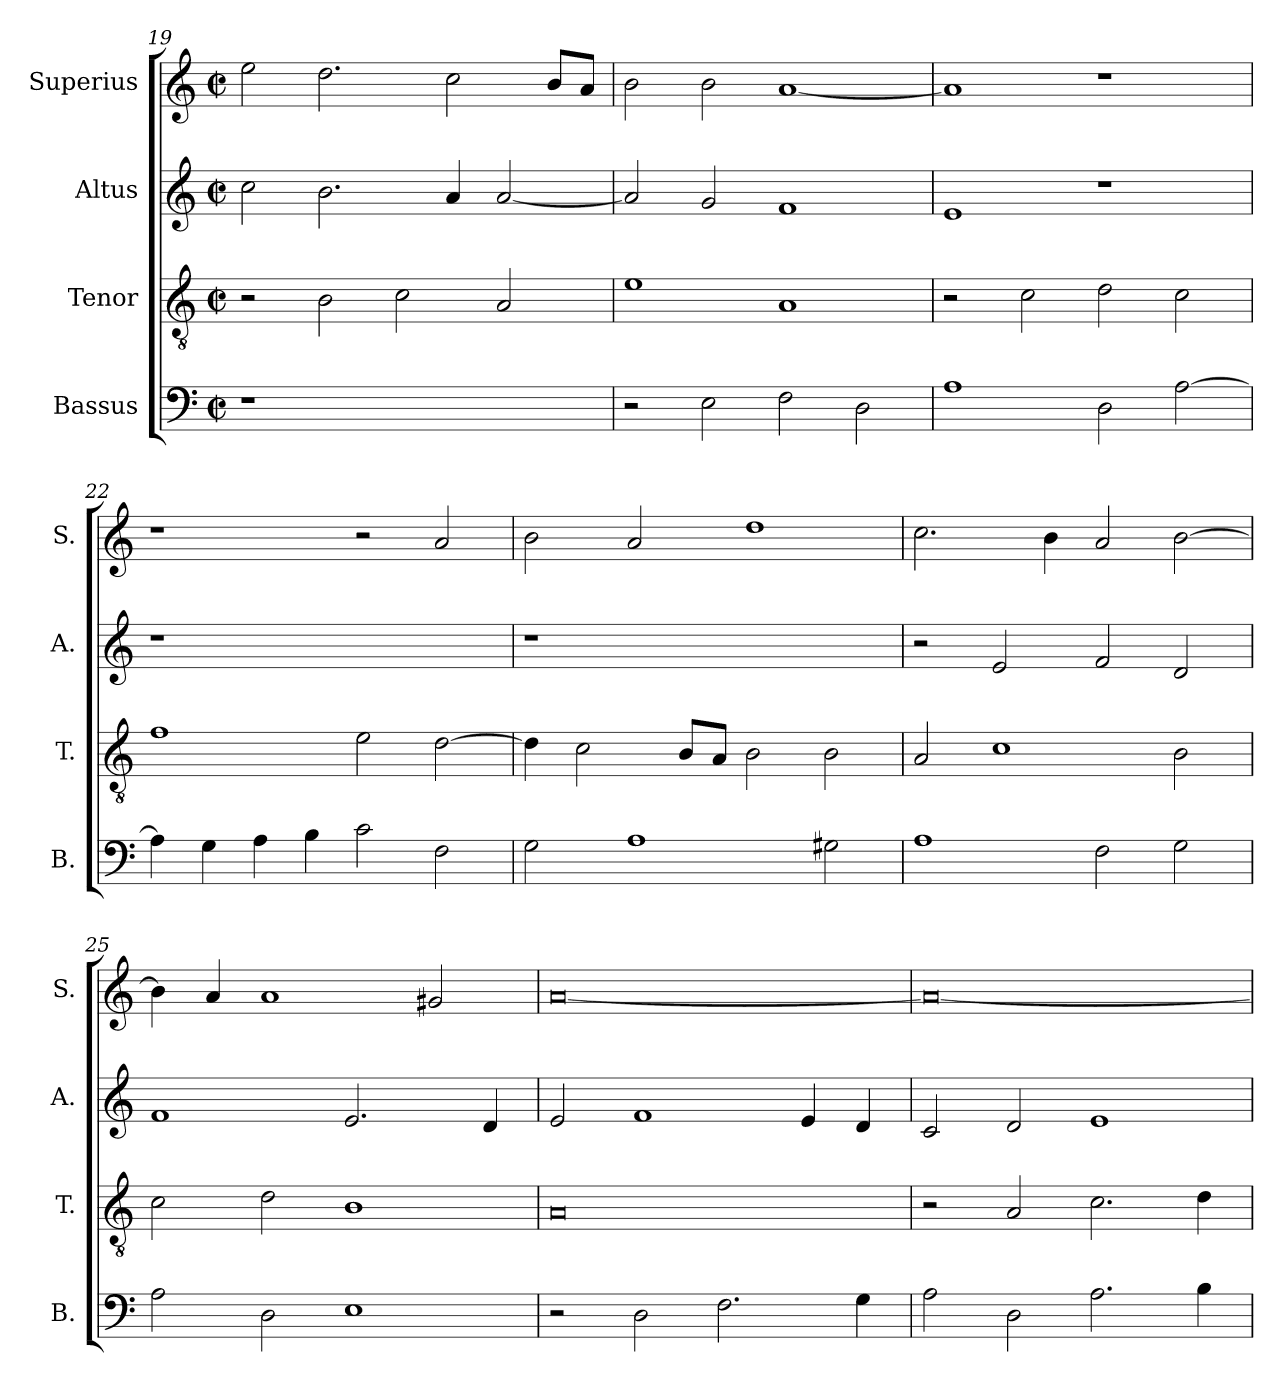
**kern	**kern	**kern	**kern
*part4	*part3	*part2	*part1
*staff4	*staff3	*staff2	*staff1
*I"Bassus	*I"Tenor	*I"Altus	*I"Superius
*I'B.	*I'T.	*I'A.	*I'S.
!!LO:LB:g=z
*clefF4	*clefGv2	*clefG2	*clefG2
*	*ITrd7c12	*	*
*k[]	*k[]	*k[]	*k[]
*C:	*C:	*C:	*C:
*M2/2	*M2/2	*M2/2	*M2/2
*met(c|)	*met(c|)	*met(c|)	*met(c|)
=19	=19	=19	=19
!LO:N:vis=1	!	!	!
1r	2r	2cci\	2eei\
.	2BBi\	2.bi\	2.ddi\
1ryy	2Ci\	.	.
.	.	4ai/	2cci\
.	2AAi/	[<2ai/	.
.	.	.	8bi/L
.	.	.	8ai/J
=20	=20	=20	=20
2r	1Ei	2ai/]	2bi\
2Ei\	.	2gi/	2bi\
2Fi\	1AAi	1fi	[<1ai
2Di\	.	.	.
=21	=21	=21	=21
1Ai	2r	1ei	1ai]
.	2Ci\	.	.
2Di\	2Di\	1r	1r
[>2Ai\	2Ci\	.	.
=22	=22	=22	=22
!	!	!LO:N:vis=1	!
4Ai\]	1Fi	1r	1r
4Gi\	.	.	.
4Ai\	.	.	.
4Bi\	.	.	.
2ci\	2Ei\	1ryy	2r
2Fi\	[>2Di\	.	2ai/
!!LO:LB:g=z
=23	=23	=23	=23
!	!	!LO:N:vis=1	!
2Gi\	4Di\]	1r	2bi\
.	2Ci\	.	.
1Ai	.	.	2ai/
.	8BBi/L	.	.
.	8AAi/J	.	.
.	2BBi\	1ryy	1ddi
2G#Xi\	2BBi\	.	.
=24	=24	=24	=24
1Ai	2AAi/	2r	2.cci\
.	1Ci	2ei/	.
.	.	.	4bi\
2Fi\	.	2fi/	2ai/
2Gi\	2BBi\	2di/	[>2bi\
=25	=25	=25	=25
2Ai\	2Ci\	1fi	4bi\]
.	.	.	4ai/
2Di\	2Di\	.	1ai
1Ei	1BBi	2.ei/	.
.	.	.	2g#Xi/
.	.	4di/	.
=26	=26	=26	=26
2r	0AAi	2ei/	[<0ai
2Di\	.	1fi	.
2.Fi\	.	.	.
.	.	4ei/	.
4Gi\	.	4di/	.
=27	=27	=27	=27
2Ai\	2r	2ci/	0ai_<
2Di\	2AAi/	2di/	.
2.Ai\	2.Ci\	1ei	.
4Bi\	4Di\	.	.
=	=	=	=
*-	*-	*-	*-
